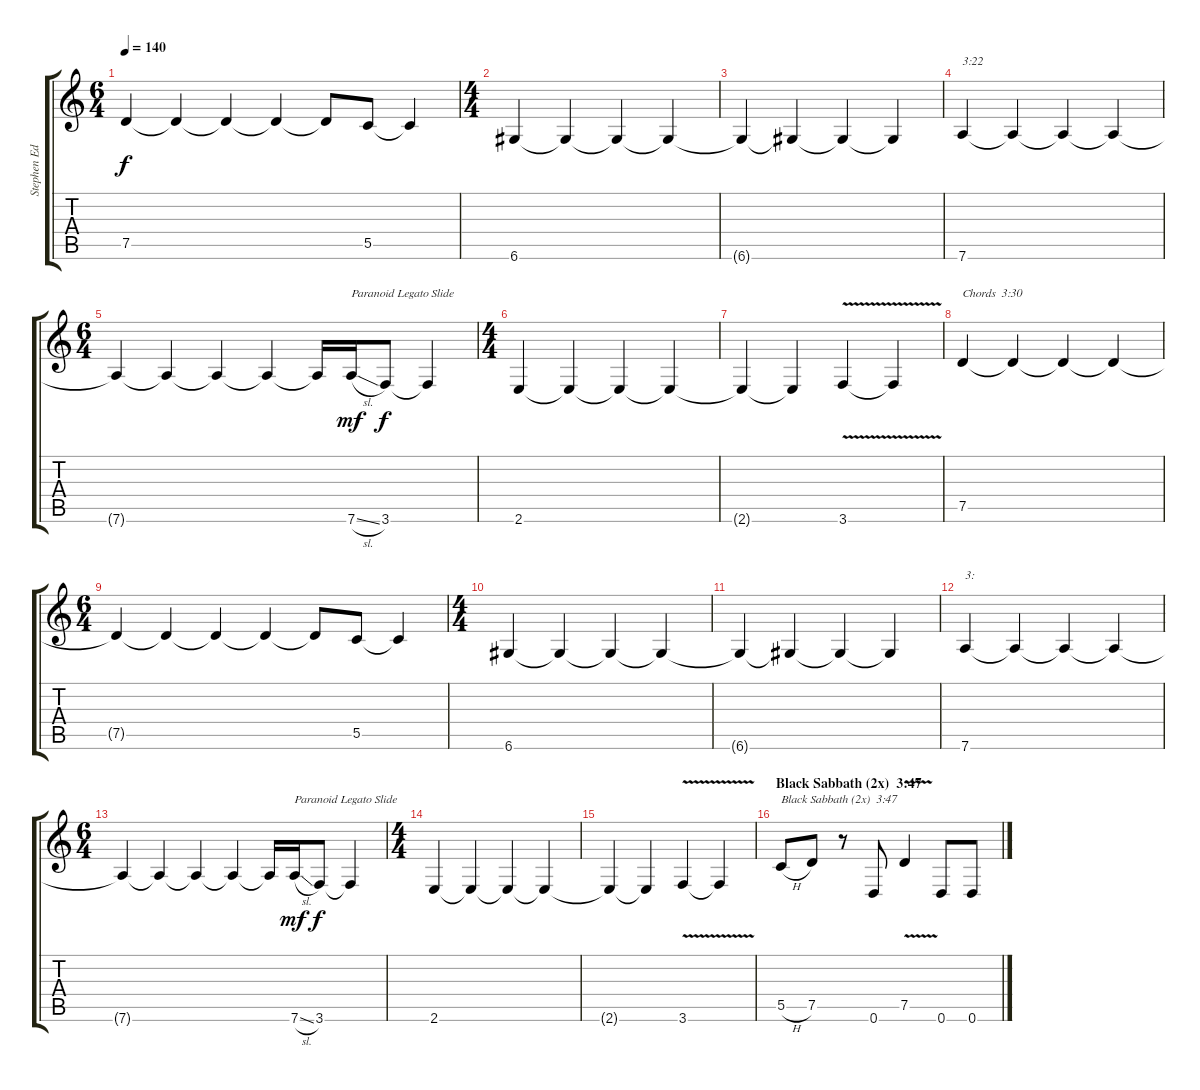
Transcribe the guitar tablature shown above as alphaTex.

\track ("Stephen Edmondson" "Stephen Ed") {instrument electricbasspick}
\staff {score tabs}
\tuning (D4 A3 F3 C3 G2 D2) {hide}
\ts (6 4)
\tempo 140
\clef g2
\ks c
7.5{t}.4{dy f} 7.5{t}.4 7.5{t}.4 7.5{t}.4 7.5{t}.8 5.5.8 5.5{t}.4 |
\ts (4 4)
6.6.4 6.6{t}.4 6.6{t}.4 6.6{t}.4 |
6.6{t}.4 6.6{t}.4 6.6{t}.4 6.6{t}.4 |
7.6.4{txt "3:22"} 7.6{t}.4 7.6{t}.4 7.6{t}.4 |
\ts (6 4)
7.6{t}.4 7.6{t}.4 7.6{t}.4 7.6{t}.4 7.6{t}.16 7.6{sl}.16{txt "Paranoid Legato Slide" dy mf} 3.6.8{dy f} 3.6{t}.4 |
\ts (4 4)
2.6.4 2.6{t}.4 2.6{t}.4 2.6{t}.4 |
2.6{t}.4 2.6{t}.4 3.6{v}.4 3.6{t}.4 |
7.5.4{txt "Chords  3:30"} 7.5{t}.4 7.5{t}.4 7.5{t}.4 |
\ts (6 4)
7.5{t}.4 7.5{t}.4 7.5{t}.4 7.5{t}.4 7.5{t}.8 5.5.8 5.5{t}.4 |
\ts (4 4)
6.6.4 6.6{t}.4 6.6{t}.4 6.6{t}.4 |
6.6{t}.4 6.6{t}.4 6.6{t}.4 6.6{t}.4 |
7.6.4{txt "3:"} 7.6{t}.4 7.6{t}.4 7.6{t}.4 |
\ts (6 4)
7.6{t}.4 7.6{t}.4 7.6{t}.4 7.6{t}.4 7.6{t}.16 7.6{sl}.16{txt "Paranoid Legato Slide" dy mf} 3.6.8{dy f} 3.6{t}.4 |
\ts (4 4)
2.6.4 2.6{t}.4 2.6{t}.4 2.6{t}.4 |
2.6{t}.4 2.6{t}.4 3.6{v}.4 3.6{t}.4 |
\section ("" "Black Sabbath (2x)  3:47")
5.5{h}.8{txt "Black Sabbath (2x)  3:47"} 7.5.8 r.8 0.6.8 7.5{v}.4 0.6.8 0.6.8
